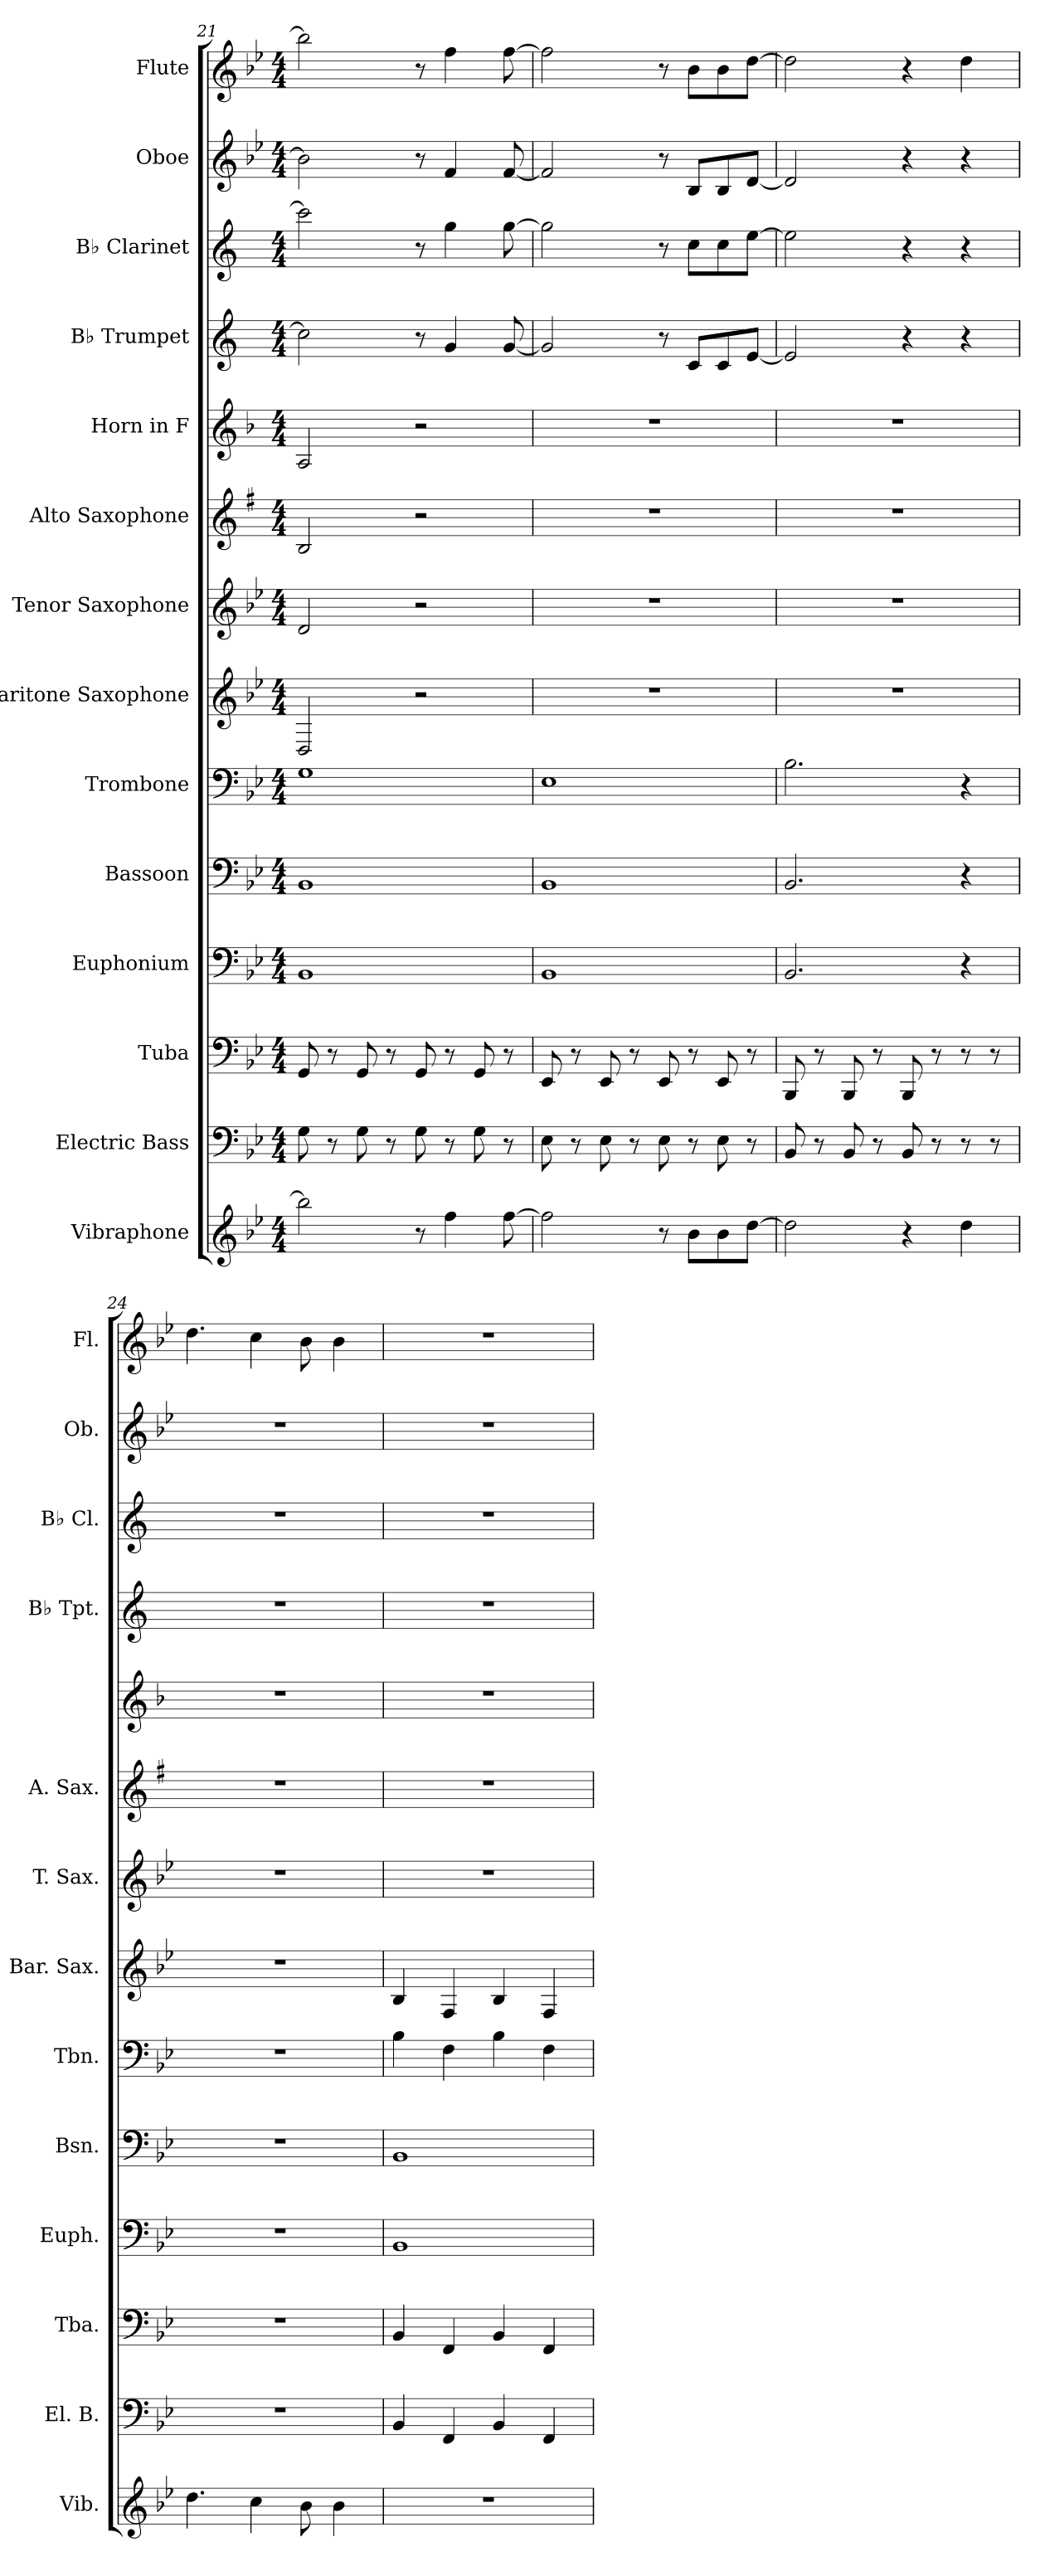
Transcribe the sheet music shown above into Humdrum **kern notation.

**kern	**kern	**kern	**kern	**kern	**kern	**kern	**kern	**kern	**kern	**kern	**kern	**kern	**kern
*part14	*part13	*part12	*part11	*part10	*part9	*part8	*part7	*part6	*part5	*part4	*part3	*part2	*part1
*staff14	*staff13	*staff12	*staff11	*staff10	*staff9	*staff8	*staff7	*staff6	*staff5	*staff4	*staff3	*staff2	*staff1
*I"Vibraphone	*I"Electric Bass	*I"Tuba	*I"Euphonium	*I"Bassoon	*I"Trombone	*I"Baritone Saxophone	*I"Tenor Saxophone	*I"Alto Saxophone	*I"Horn in F	*I"B♭ Trumpet	*I"B♭ Clarinet	*I"Oboe	*I"Flute
*I'Vib.	*I'El. B.	*I'Tba.	*I'Euph.	*I'Bsn.	*I'Tbn.	*I'Bar. Sax.	*I'T. Sax.	*I'A. Sax.	*	*I'B♭ Tpt.	*I'B♭ Cl.	*I'Ob.	*I'Fl.
*clefG2	*clefF4	*clefF4	*clefF4	*clefF4	*clefF4	*clefG2	*clefG2	*clefG2	*clefG2	*clefG2	*clefG2	*clefG2	*clefG2
*	*ITrd7c12	*	*	*	*	*ITrd12c21	*ITrd8c14	*ITrd5c9	*ITrd4c7	*ITrd1c2	*ITrd1c2	*	*
*k[b-e-]	*k[b-e-]	*k[b-e-]	*k[b-e-]	*k[b-e-]	*k[b-e-]	*k[b-e-]	*k[b-e-]	*k[b-e-]	*k[b-e-]	*k[b-e-]	*k[b-e-]	*k[b-e-]	*k[b-e-]
*M4/4	*M4/4	*M4/4	*M4/4	*M4/4	*M4/4	*M4/4	*M4/4	*M4/4	*M4/4	*M4/4	*M4/4	*M4/4	*M4/4
=21	=21	=21	=21	=21	=21	=21	=21	=21	=21	=21	=21	=21	=21
2bb-\]	8GG\	8GG/	1BB-	1BB-	1G	2DD/	2D/	2D/	2D/	2b-\]	2bb-\]	2b-\]	2bb-\]
.	8r	8r	.	.	.	.	.	.	.	.	.	.	.
.	8GG\	8GG/	.	.	.	.	.	.	.	.	.	.	.
.	8r	8r	.	.	.	.	.	.	.	.	.	.	.
8r	8GG\	8GG/	.	.	.	2r	2r	2r	2r	8r	8r	8r	8r
4ff\	8r	8r	.	.	.	.	.	.	.	4f/	4ff\	4f/	4ff\
.	8GG\	8GG/	.	.	.	.	.	.	.	.	.	.	.
[8ff\	8r	8r	.	.	.	.	.	.	.	[8f/	[8ff\	[8f/	[8ff\
!!LO:PB:g=z
=22	=22	=22	=22	=22	=22	=22	=22	=22	=22	=22	=22	=22	=22
2ff\]	8EE-\	8EE-/	1BB-	1BB-	1E-	1r	1r	1r	1r	2f/]	2ff\]	2f/]	2ff\]
.	8r	8r	.	.	.	.	.	.	.	.	.	.	.
.	8EE-\	8EE-/	.	.	.	.	.	.	.	.	.	.	.
.	8r	8r	.	.	.	.	.	.	.	.	.	.	.
8r	8EE-\	8EE-/	.	.	.	.	.	.	.	8r	8r	8r	8r
8b-\L	8r	8r	.	.	.	.	.	.	.	8B-/L	8b-\L	8B-/L	8b-\L
8b-\	8EE-\	8EE-/	.	.	.	.	.	.	.	8B-/	8b-\	8B-/	8b-\
[8dd\J	8r	8r	.	.	.	.	.	.	.	[8d/J	[8dd\J	[8d/J	[8dd\J
=23	=23	=23	=23	=23	=23	=23	=23	=23	=23	=23	=23	=23	=23
2dd\]	8BBB-/	8BBB-/	2.BB-/	2.BB-/	2.B-\	1r	1r	1r	1r	2d/]	2dd\]	2d/]	2dd\]
.	8r	8r	.	.	.	.	.	.	.	.	.	.	.
.	8BBB-/	8BBB-/	.	.	.	.	.	.	.	.	.	.	.
.	8r	8r	.	.	.	.	.	.	.	.	.	.	.
4r	8BBB-/	8BBB-/	.	.	.	.	.	.	.	4r	4r	4r	4r
.	8r	8r	.	.	.	.	.	.	.	.	.	.	.
4dd\	8r	8r	4r	4r	4r	.	.	.	.	4r	4r	4r	4dd\
.	8r	8r	.	.	.	.	.	.	.	.	.	.	.
=24	=24	=24	=24	=24	=24	=24	=24	=24	=24	=24	=24	=24	=24
4.dd\	1r	1r	1r	1r	1r	1r	1r	1r	1r	1r	1r	1r	4.dd\
4cc\	.	.	.	.	.	.	.	.	.	.	.	.	4cc\
8b-\	.	.	.	.	.	.	.	.	.	.	.	.	8b-\
4b-\	.	.	.	.	.	.	.	.	.	.	.	.	4b-\
=25	=25	=25	=25	=25	=25	=25	=25	=25	=25	=25	=25	=25	=25
1r	4BBB-/	4BB-/	1BB-	1BB-	4B-\	4BB-/	1r	1r	1r	1r	1r	1r	1r
.	4FFF/	4FF/	.	.	4F\	4FF/	.	.	.	.	.	.	.
.	4BBB-/	4BB-/	.	.	4B-\	4BB-/	.	.	.	.	.	.	.
.	4FFF/	4FF/	.	.	4F\	4FF/	.	.	.	.	.	.	.
=	=	=	=	=	=	=	=	=	=	=	=	=	=
*-	*-	*-	*-	*-	*-	*-	*-	*-	*-	*-	*-	*-	*-
